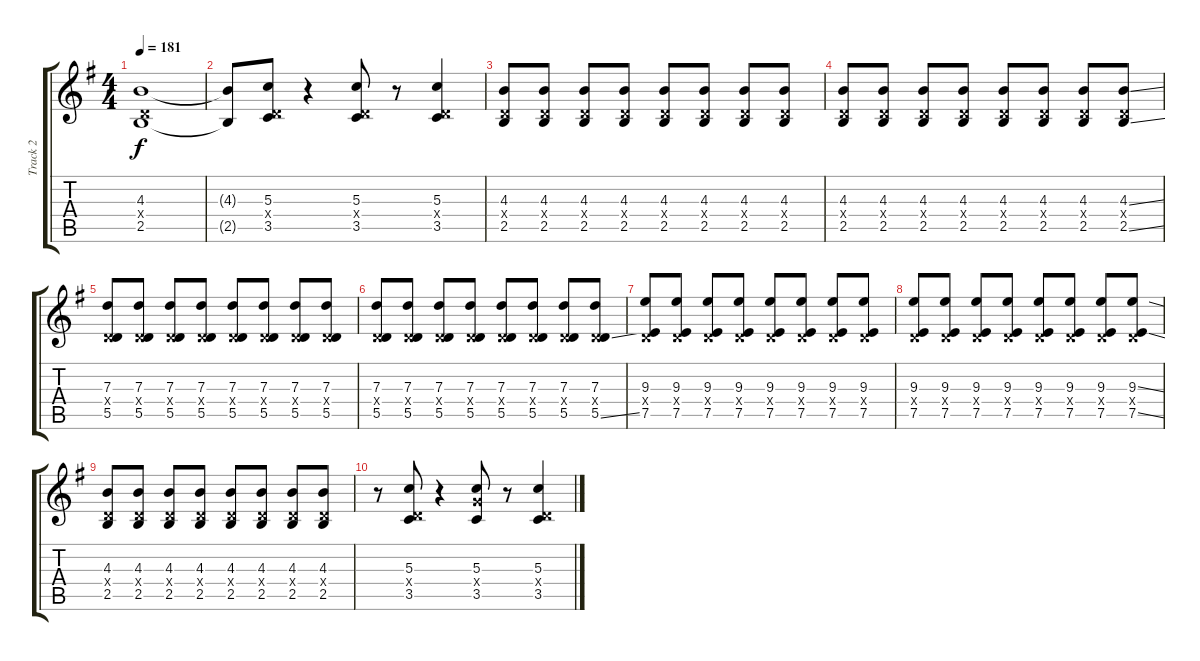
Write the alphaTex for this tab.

\track ("Track 2" "Track 2") {instrument distortionguitar}
\staff {score tabs}
\tuning (E4 B3 G3 D3 A2 E2) {hide}
\ts (4 4)
\tempo 181
\clef g2
\ks g
(4.3 0.4{x} 2.5).1{dy f} |
(4.3{t} 2.5{t}).8 (5.3 0.4{x} 3.5).8 r.4 (5.3 0.4{x} 3.5).8 r.8 (5.3 0.4{x} 3.5).4 |
(4.3 0.4{x} 2.5).8 (4.3 0.4{x} 2.5).8 (4.3 0.4{x} 2.5).8 (4.3 0.4{x} 2.5).8 (4.3 0.4{x} 2.5).8 (4.3 0.4{x} 2.5).8 (4.3 0.4{x} 2.5).8 (4.3 0.4{x} 2.5).8 |
(4.3 0.4{x} 2.5).8 (4.3 0.4{x} 2.5).8 (4.3 0.4{x} 2.5).8 (4.3 0.4{x} 2.5).8 (4.3 0.4{x} 2.5).8 (4.3 0.4{x} 2.5).8 (4.3 0.4{x} 2.5).8 (4.3{ss} 0.4{x} 2.5{ss}).8 |
(7.3 0.4{x} 5.5).8 (7.3 0.4{x} 5.5).8 (7.3 0.4{x} 5.5).8 (7.3 0.4{x} 5.5).8 (7.3 0.4{x} 5.5).8 (7.3 0.4{x} 5.5).8 (7.3 0.4{x} 5.5).8 (7.3 0.4{x} 5.5).8 |
(7.3 0.4{x} 5.5).8 (7.3 0.4{x} 5.5).8 (7.3 0.4{x} 5.5).8 (7.3 0.4{x} 5.5).8 (7.3 0.4{x} 5.5).8 (7.3 0.4{x} 5.5).8 (7.3 0.4{x} 5.5).8 (7.3 0.4{x} 5.5{ss}).8 |
(9.3 0.4{x} 7.5).8 (9.3 0.4{x} 7.5).8 (9.3 0.4{x} 7.5).8 (9.3 0.4{x} 7.5).8 (9.3 0.4{x} 7.5).8 (9.3 0.4{x} 7.5).8 (9.3 0.4{x} 7.5).8 (9.3 0.4{x} 7.5).8 |
(9.3 0.4{x} 7.5).8 (9.3 0.4{x} 7.5).8 (9.3 0.4{x} 7.5).8 (9.3 0.4{x} 7.5).8 (9.3 0.4{x} 7.5).8 (9.3 0.4{x} 7.5).8 (9.3 0.4{x} 7.5).8 (9.3{ss} 0.4{x} 7.5{ss}).8 |
(4.3 0.4{x} 2.5).8 (4.3 0.4{x} 2.5).8 (4.3 0.4{x} 2.5).8 (4.3 0.4{x} 2.5).8 (4.3 0.4{x} 2.5).8 (4.3 0.4{x} 2.5).8 (4.3 0.4{x} 2.5).8 (4.3 0.4{x} 2.5).8 |
r.8 (5.3 0.4{x} 3.5).8 r.4 (5.3 5.4{x} 3.5).8 r.8 (5.3 0.4{x} 3.5).4
